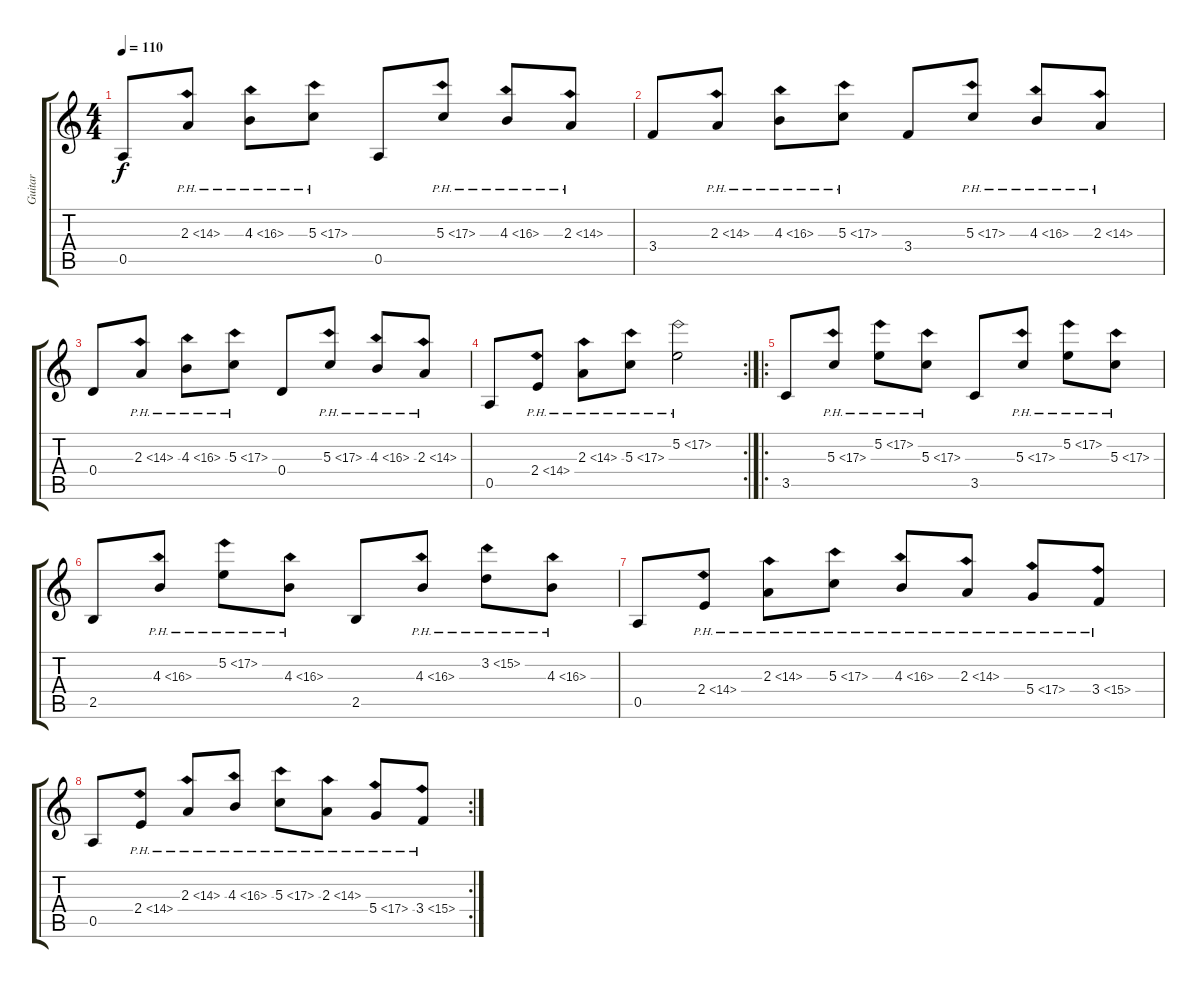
\track ("Guitar" "Guitar") {instrument acousticguitarnylon}
\staff {score tabs}
\tuning (E4 B3 G3 D3 A2 E2) {hide}
\ts (4 4)
\tempo 110
\clef g2
\ks c
0.5.8{dy f instrument acousticguitarnylon} 2.3{ph 12}.8 4.3{ph 12}.8 5.3{ph 12}.8 0.5.8 5.3{ph 12}.8 4.3{ph 12}.8 2.3{ph 12}.8 |
3.4.8 2.3{ph 12}.8 4.3{ph 12}.8 5.3{ph 12}.8 3.4.8 5.3{ph 12}.8 4.3{ph 12}.8 2.3{ph 12}.8 |
0.4.8 2.3{ph 12}.8 4.3{ph 12}.8 5.3{ph 12}.8 0.4.8 5.3{ph 12}.8 4.3{ph 12}.8 2.3{ph 12}.8 |
\rc 2
0.5.8 2.4{ph 12}.8 2.3{ph 12}.8 5.3{ph 12}.8 5.2{ph 12}.2 |
\ro
3.5.8 5.3{ph 12}.8 5.2{ph 12}.8 5.3{ph 12}.8 3.5.8 5.3{ph 12}.8 5.2{ph 12}.8 5.3{ph 12}.8 |
2.5.8 4.3{ph 12}.8 5.2{ph 12}.8 4.3{ph 12}.8 2.5.8 4.3{ph 12}.8 3.2{ph 12}.8 4.3{ph 12}.8 |
0.5.8 2.4{ph 12}.8 2.3{ph 12}.8 5.3{ph 12}.8 4.3{ph 12}.8 2.3{ph 12}.8 5.4{ph 12}.8 3.4{ph 12}.8 |
\rc 2
0.5.8 2.4{ph 12}.8 2.3{ph 12}.8 4.3{ph 12}.8 5.3{ph 12}.8 2.3{ph 12}.8 5.4{ph 12}.8 3.4{ph 12}.8
